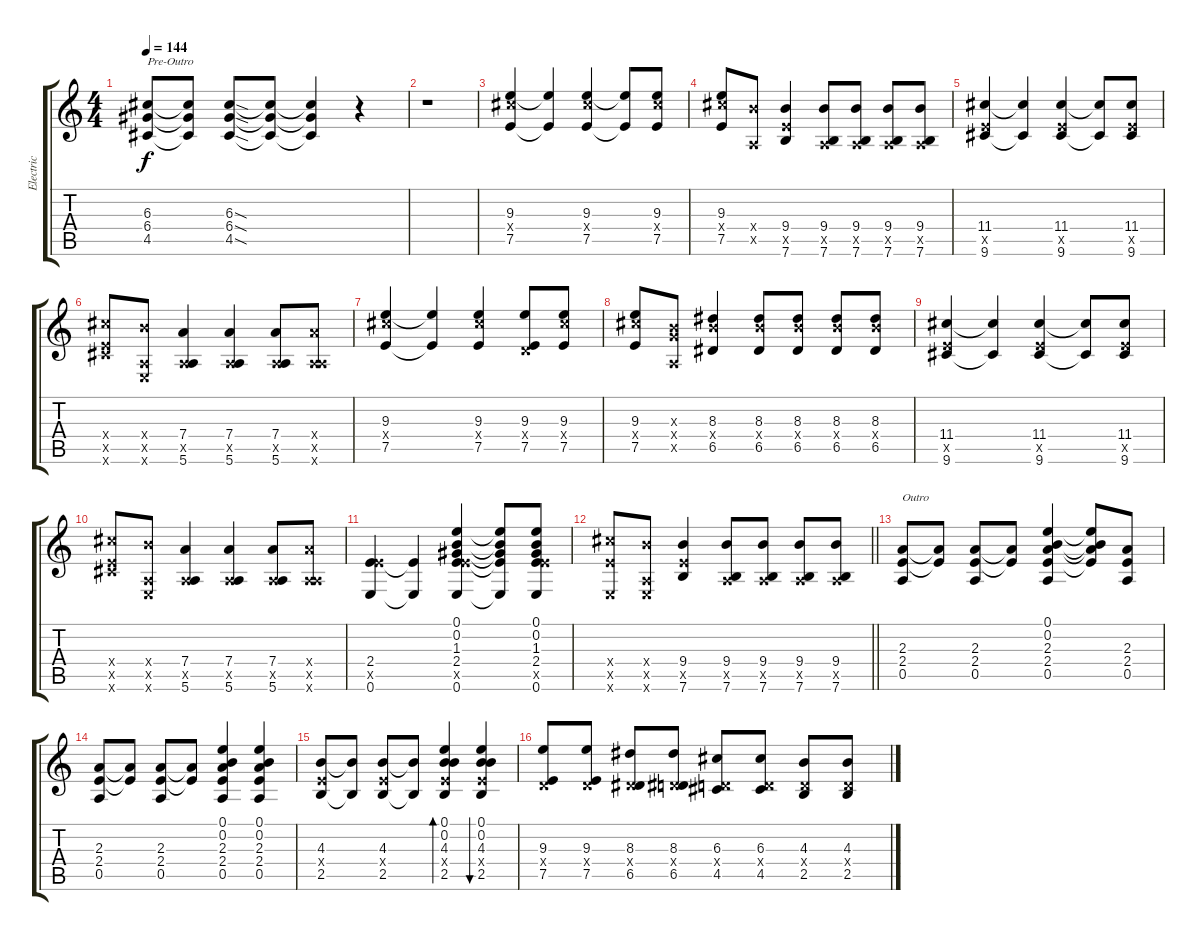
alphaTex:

\track ("Electric" "Electric") {instrument distortionguitar}
\staff {score tabs}
\tuning (E4 B3 G3 D3 A2 E2) {hide}
\ts (4 4)
\tempo 144
\clef g2
\ks c
(6.3 6.4 4.5).8{txt "Pre-Outro" dy f} (6.3{t} 6.4{t} 4.5{t}).8 (6.3{sod} 6.4{sod} 4.5{sod}).8 (6.3{t} 6.4{t} 4.5{t}).8 (6.3{t} 6.4{t} 4.5{t}).4 r.4 |
r.1 |
(9.3 11.4{x} 7.5).4 (9.3{t} 7.5{t}).4 (9.3 11.4{x} 7.5).4 (9.3{t} 7.5{t}).8 (9.3 11.4{x} 7.5).8 |
(9.3 11.4{x} 7.5).8 (9.4{x} 0.5{x}).8 (9.4 7.5{x} 7.6).4 (9.4 0.5{x} 7.6).8 (9.4 0.5{x} 7.6).8 (9.4 0.5{x} 7.6).8 (9.4 0.5{x} 7.6).8 |
(11.4 7.5{x} 9.6).4 (11.4{t} 9.6{t}).4 (11.4 7.5{x} 9.6).4 (11.4{t} 9.6{t}).8 (11.4 7.5{x} 9.6).8 |
(11.4{x} 7.5{x} 9.6{x}).8 (9.4{x} 0.5{x} 0.6{x}).8 (7.4 0.5{x} 5.6).4 (7.4 0.5{x} 5.6).4 (7.4 0.5{x} 5.6).8 (7.4{x} 0.5{x} 5.6{x}).8 |
(9.3 11.4{x} 7.5).4 (9.3{t} 7.5{t}).4 (9.3 11.4{x} 7.5).4 (9.3 0.4{x} 7.5).8 (9.3 11.4{x} 7.5).8 |
(9.3 11.4{x} 7.5).8 (0.3{x} 9.4{x} 0.5{x}).8 (8.3 9.4{x} 6.5).4 (8.3 9.4{x} 6.5).8 (8.3 9.4{x} 6.5).8 (8.3 9.4{x} 6.5).8 (8.3 9.4{x} 6.5).8 |
(11.4 7.5{x} 9.6).4 (11.4{t} 9.6{t}).4 (11.4 7.5{x} 9.6).4 (11.4{t} 9.6{t}).8 (11.4 7.5{x} 9.6).8 |
(11.4{x} 7.5{x} 9.6{x}).8 (9.4{x} 0.5{x} 0.6{x}).8 (7.4 0.5{x} 5.6).4 (7.4 0.5{x} 5.6).4 (7.4 0.5{x} 5.6).8 (7.4{x} 0.5{x} 5.6{x}).8 |
(2.4 7.5{x} 0.6).4 (2.4{t} 0.6{t}).4 (0.1 0.2 1.3 2.4 7.5{x} 0.6).4 (0.1{t} 0.2{t} 1.3{t} 2.4{t} 0.6{t}).8 (0.1 0.2 1.3 2.4 7.5{x} 0.6).8 |
\barLineRight lightlight
(11.4{x} 7.5{x} 0.6{x}).8 (9.4{x} 0.5{x} 0.6{x}).8 (9.4 7.5{x} 7.6).4 (9.4 0.5{x} 7.6).8 (9.4 0.5{x} 7.6).8 (9.4 0.5{x} 7.6).8 (9.4 0.5{x} 7.6).8 |
(2.3 2.4 0.5).8{txt "Outro"} (2.3{t} 2.4{t}).8 (2.3 2.4 0.5).8 (2.3{t} 2.4{t}).8 (0.1 0.2 2.3 2.4 0.5).4 (0.1{t} 0.2{t} 2.3{t} 2.4{t}).8 (2.3 2.4 0.5).8 |
(2.3 2.4 0.5).8 (2.3{t} 2.4{t}).8 (2.3 2.4 0.5).8 (2.3{t} 2.4{t}).8 (0.1 0.2 2.3 2.4 0.5).4 (0.1 0.2 2.3 2.4 0.5).4 |
(4.3 2.4{x} 2.5).8 (4.3{t} 2.5{t}).8 (4.3 2.4{x} 2.5).8 (4.3{t} 2.5{t}).8 (0.1 0.2 4.3 2.4{x} 2.5).4{bd 60} (0.1 0.2 4.3 2.4{x} 2.5).4{bu 60} |
(9.3 0.4{x} 7.5).8 (9.3 0.4{x} 7.5).8 (8.3 0.4{x} 6.5).8 (8.3 0.4{x} 6.5).8 (6.3 0.4{x} 4.5).8 (6.3 0.4{x} 4.5).8 (4.3 0.4{x} 2.5).8 (4.3 0.4{x} 2.5).8
